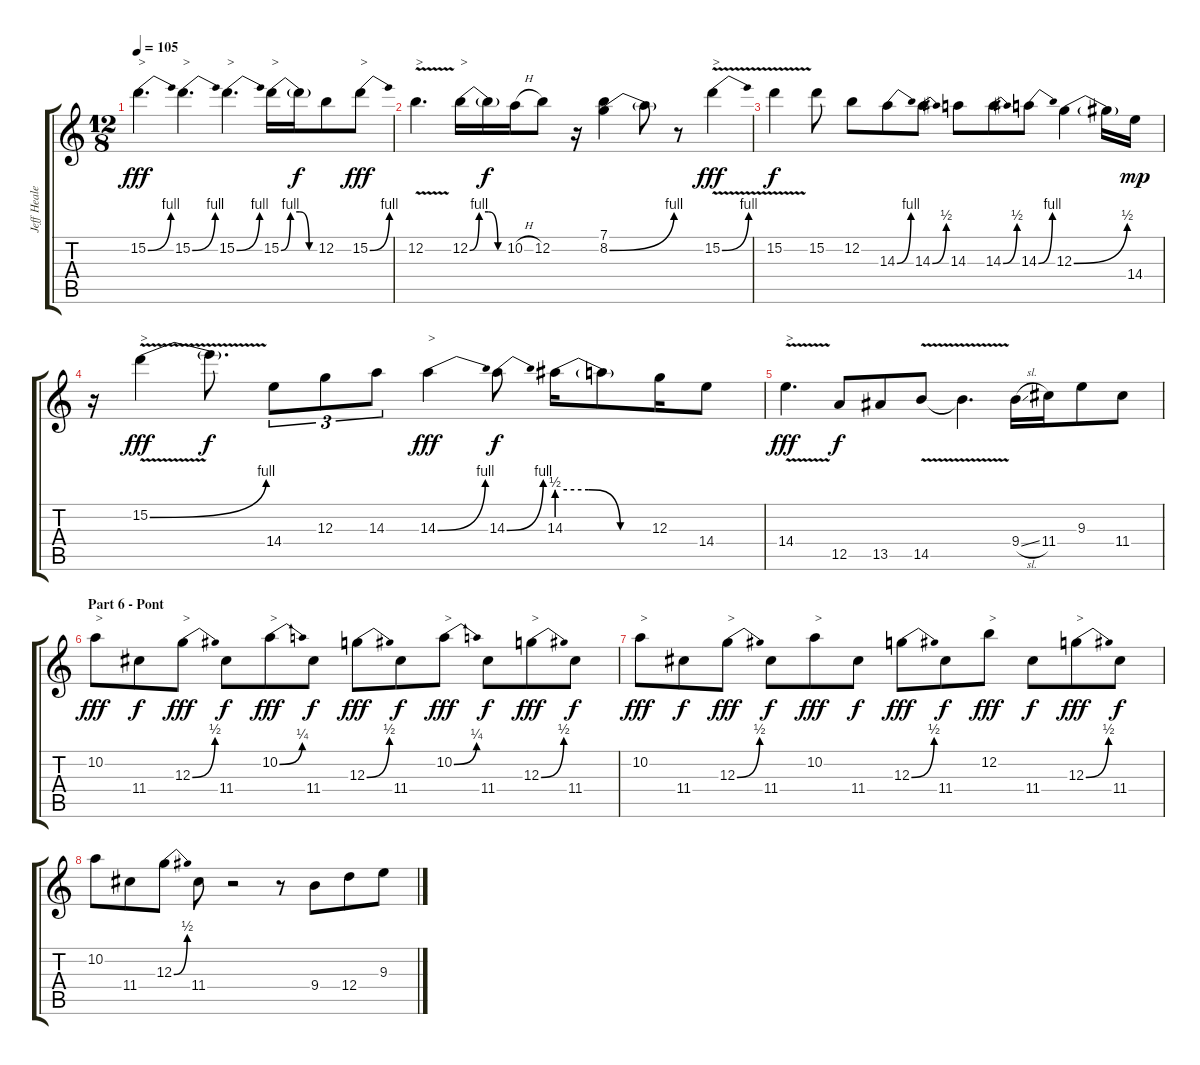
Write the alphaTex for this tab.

\track ("Jeff Healey" "Jeff Heale") {instrument electricguitarmuted}
\staff {score tabs}
\tuning (E4 B3 G3 D3 A2 E2) {hide}
\ts (12 8)
\tempo 105
\clef g2
\ks c
15.2{be (bend 0 0 60 4)}.4{d txt ">" dy fff} 15.2{be (bend 0 0 60 4)}.4{d txt ">"} 15.2{be (bend 0 0 60 4)}.4{d txt ">"} 15.2{be (custom 0 0 15 4 30 4 45 0 60 0)}.16{txt ">"} 15.2{t}.16{dy f} 12.2.8 15.2{be (bend 0 0 60 4)}.8{txt ">" dy fff} |
12.2{v}.4{d txt ">"} 12.2{be (custom 0 0 15 4 30 4 45 0 60 0)}.16{txt ">"} 12.2{t}.16{dy f} 10.2{h}.16 12.2.8 r.16 (7.1 8.2{be (bend 0 0 60 4)}).4 8.2{t}.8 r.8 15.2{be (bend 0 0 60 4) v}.4{txt ">" dy fff} |
15.2{v}.4{dy f} 15.2.8 12.2.8 14.3{be (bend 0 0 60 4)}.8 14.3{be (bend 0 0 60 2)}.8 14.3.8 14.3{be (bend 0 0 60 2)}.8 14.3{be (bend 0 0 60 4)}.8 12.3{be (bend 0 0 60 2)}.4 12.3{t}.16 14.4.16{dy mp} |
r.16 15.2{be (bend 0 0 60 4) v}.4{txt ">" dy fff} 15.2{t}.8{d dy f} 14.4.8{tu (3 2)} 12.3.8{tu (3 2)} 14.3.8{tu (3 2)} 14.3{be (bend 0 0 60 4)}.4{txt ">" dy fff} 14.3{be (bend 0 0 60 4)}.8{dy f} 14.3{be (custom 0 2 20 2 40 0 60 0)}.16 14.3{t}.8 12.3.16 14.4.8 |
14.4{v}.4{d txt ">" dy fff} 12.5.8{dy f} 13.5.8 14.5{v}.8 14.5{t}.4{d} 9.4{sl}.16{volume 13} 11.4.16 9.3.8 11.4.8 |
\section ("" "Part 6 - Pont")
10.2.8{txt ">" dy fff} 11.4.8{dy f} 12.3{be (bend 0 0 60 2)}.8{txt ">" dy fff} 11.4.8{dy f} 10.2{be (bend 0 0 60 1)}.8{txt ">" dy fff} 11.4.8{dy f} 12.3{be (bend 0 0 60 2)}.8{dy fff} 11.4.8{dy f} 10.2{be (bend 0 0 60 1)}.8{txt ">" dy fff} 11.4.8{dy f} 12.3{be (bend 0 0 60 2)}.8{txt ">" dy fff} 11.4.8{dy f} |
10.2.8{txt ">" dy fff} 11.4.8{dy f} 12.3{be (bend 0 0 60 2)}.8{txt ">" dy fff} 11.4.8{dy f} 10.2.8{txt ">" dy fff} 11.4.8{dy f} 12.3{be (bend 0 0 60 2)}.8{dy fff} 11.4.8{dy f} 12.2.8{txt ">" dy fff} 11.4.8{dy f} 12.3{be (bend 0 0 60 2)}.8{txt ">" dy fff} 11.4.8{dy f} |
10.2.8 11.4.8 12.3{be (bend 0 0 60 2)}.8 11.4.8 r.2 r.8 9.4.8 12.4.8 9.3.8
